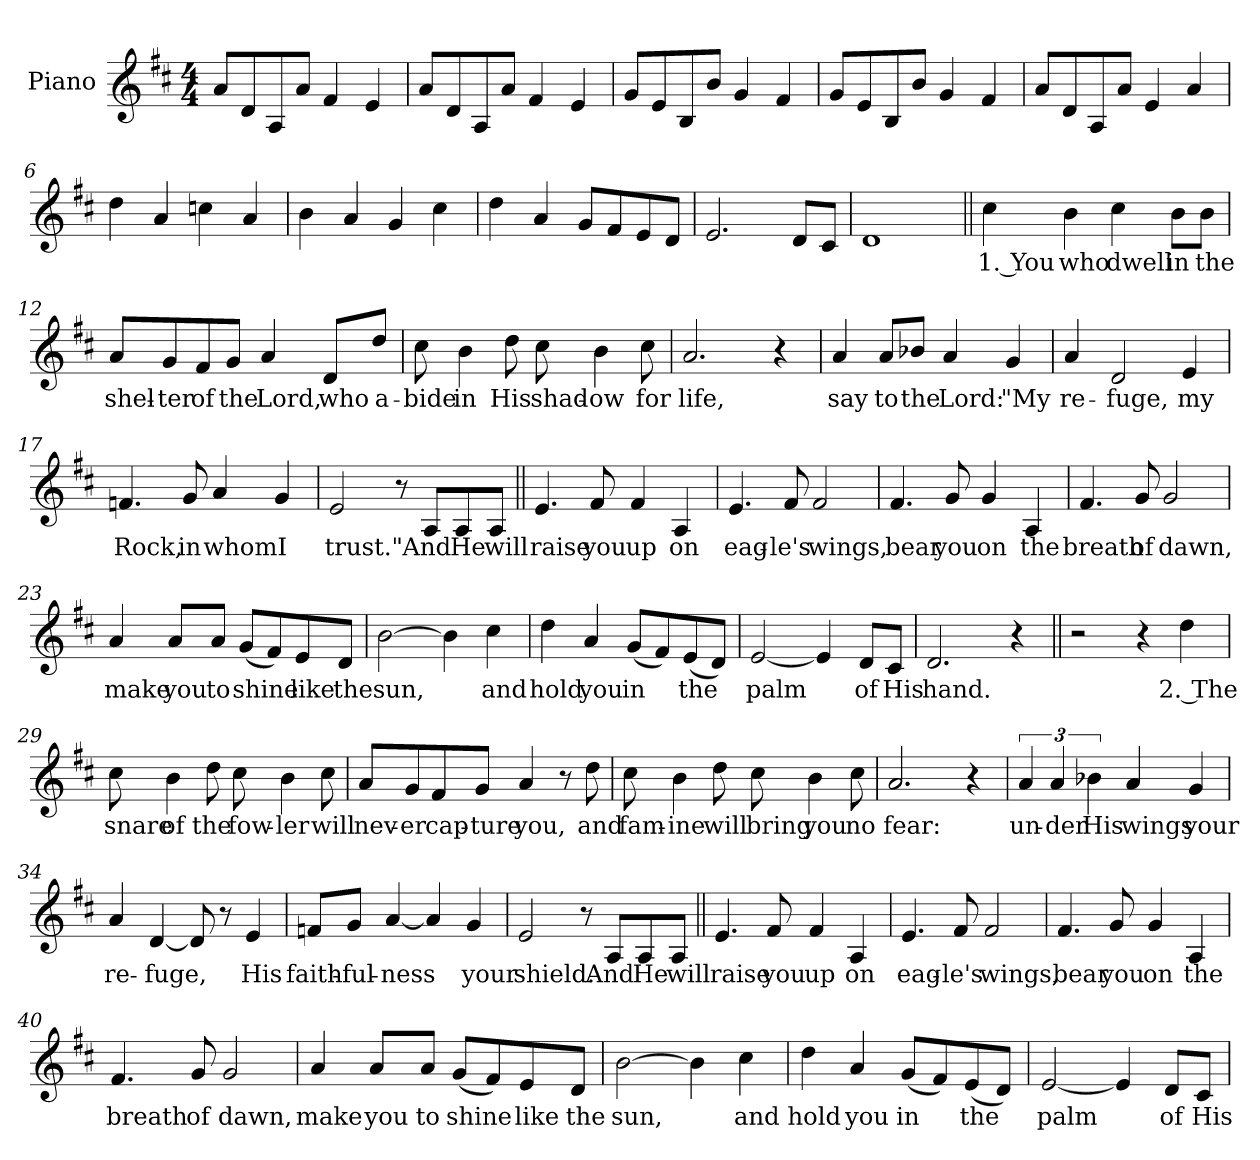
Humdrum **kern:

**kern	**text
*part1	*part1
*staff1	*staff1
*I"Piano	*
*I'Pno.	*
*clefG2	*
*k[f#c#]	*
*D:	*
*M4/4	*
=1	=1
8a/L	.
8d/	.
8A/	.
8a/J	.
4f#/	.
4e/	.
=2	=2
8a/L	.
8d/	.
8A/	.
8a/J	.
4f#/	.
4e/	.
=3	=3
8g/L	.
8e/	.
8B/	.
8b/J	.
4g/	.
4f#/	.
=4	=4
8g/L	.
8e/	.
8B/	.
8b/J	.
4g/	.
4f#/	.
=5	=5
8a/L	.
8d/	.
8A/	.
8a/J	.
4e/	.
4a/	.
=6	=6
4dd\	.
4a/	.
4ccn\	.
4a/	.
!!LO:LB:g=z
=7	=7
4b\	.
4a/	.
4g/	.
4cc#\	.
=8	=8
4dd\	.
4a/	.
8g/L	.
8f#/	.
8e/	.
8d/J	.
=9	=9
2.e/	.
8d/L	.
8c#/J	.
=10	=10
1d	.
=11||	=11||
4cc#\	1. You
4b\	who
4cc#\	dwell
8b\L	in
8b\J	the
!!LO:LB:g=z
=12	=12
8a/L	shel-
8g/	-ter
8f#/	of
8g/J	the
4a/	Lord,
8d/L	who
8dd/J	a-
=13	=13
8cc#\	-bide
4b\	in
8dd\	His
8cc#\	shad-
4b\	-ow
8cc#\	for
=14	=14
2.a/	life,
4r	.
=15	=15
4a/	say
8a/L	to
8b-X/J	the
4a/	Lord:
4g/	"My
!!LO:LB:g=z
=16	=16
4a/	re-
2d/	-fuge,
4e/	my
=17	=17
4.fn/	Rock,
8g/	in
4a/	whom
4g/	I
=18	=18
2e/	trust."
8r	.
8A/L	And
8A/	He
8A/J	will
=19||	=19||
4.e/	raise
8f#/	you
4f#/	up
4A/	on
!!LO:LB:g=z
=20	=20
4.e/	eag-
8f#/	-le's
2f#/	wings,
=21	=21
4.f#/	bear
8g/	you
4g/	on
4A/	the
=22	=22
4.f#/	breath
8g/	of
2g/	dawn,
=23	=23
4a/	make
8a/L	you
8a/J	to
(8g/L	shine
8f#/)	.
8e/	like
8d/J	the
!!LO:LB:g=z
=24	=24
[2b\	sun,
4b\]	.
4cc#\	and
=25	=25
4dd\	hold
4a/	you
(8g/L	in
8f#/)	.
(8e/	the
8d/J)	.
=26	=26
[2e/	palm
4e/]	.
8d/L	of
8c#/J	His
=27	=27
2.d/	hand.
4r	.
=28||	=28||
2r	.
4r	.
4dd\	2. The
!!LO:LB:g=z
=29	=29
8cc#\	snare
4b\	of
8dd\	the
8cc#\	fow-
4b\	-ler
8cc#\	will
=30	=30
8a/L	nev-
8g/	-er
8f#/	cap-
8g/J	-ture
4a/	you,
8r	.
8dd\	and
=31	=31
8cc#\	fam-
4b\	-ine
8dd\	will
8cc#\	bring
4b\	you
8cc#\	no
=32	=32
2.a/	fear:
4r	.
!!LO:LB:g=z
=33	=33
6a/	un-
6a/	-der
6b-X\	His
4a/	wings
4g/	your
=34	=34
4a/	re-
[4d/	-fuge,
8d/]	.
8r	.
4e/	His
=35	=35
8fn/L	faith-
8g/J	-ful-
[4a/	-ness
4a/]	.
4g/	your
=36	=36
2e/	shield.
8r	.
8A/L	And
8A/	He
8A/J	will
!!LO:PB:g=z
=37||	=37||
4.e/	raise
8f#/	you
4f#/	up
4A/	on
=38	=38
4.e/	eag-
8f#/	-le's
2f#/	wings,
=39	=39
4.f#/	bear
8g/	you
4g/	on
4A/	the
=40	=40
4.f#/	breath
8g/	of
2g/	dawn,
!!LO:LB:g=z
=41	=41
4a/	make
8a/L	you
8a/J	to
(8g/L	shine
8f#/)	.
8e/	like
8d/J	the
=42	=42
[2b\	sun,
4b\]	.
4cc#\	and
=43	=43
4dd\	hold
4a/	you
(8g/L	in
8f#/)	.
(8e/	the
8d/J)	.
=44	=44
[2e/	palm
4e/]	.
8d/L	of
8c#/J	His
=	=
*-	*-
